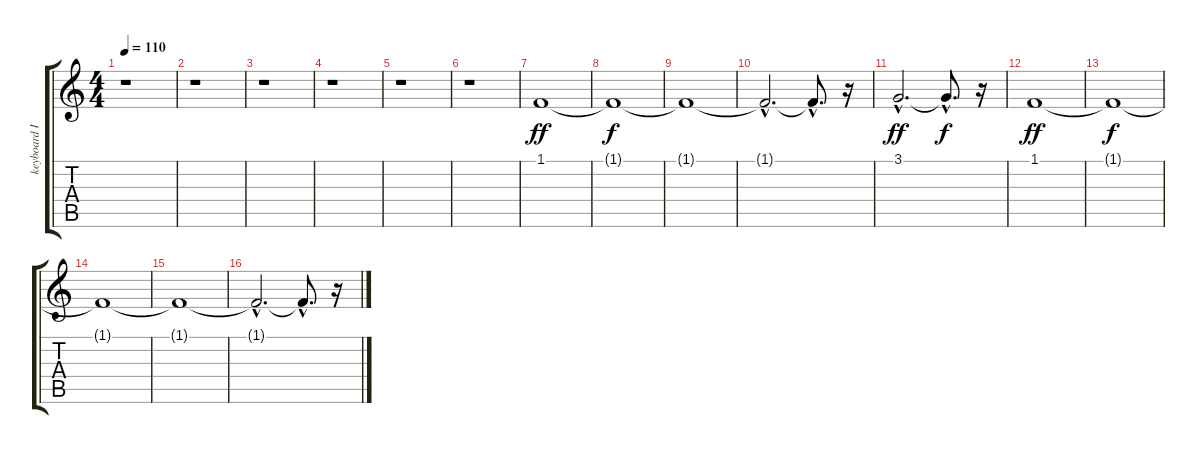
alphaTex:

\track ("keyboard I" "keyboard I") {instrument fx5brightness}
\staff {score tabs}
\tuning (E4 B3 G3 D3 A2 E2) {hide}
\ts (4 4)
\tempo 110
\clef g2
\ks c
r.1{dy ff} |
r.1 |
r.1 |
r.1 |
r.1 |
r.1 |
1.1.1{instrument pad2warm} |
1.1{t}.1{dy f} |
1.1{t}.1 |
1.1{hac t}.2{d} 1.1{hac t}.8{d} r.16 |
3.1{hac}.2{d dy ff} 3.1{hac t}.8{d dy f} r.16 |
1.1.1{dy ff} |
1.1{t}.1{dy f} |
1.1{t}.1 |
1.1{t}.1 |
1.1{hac t}.2{d} 1.1{hac t}.8{d} r.16
